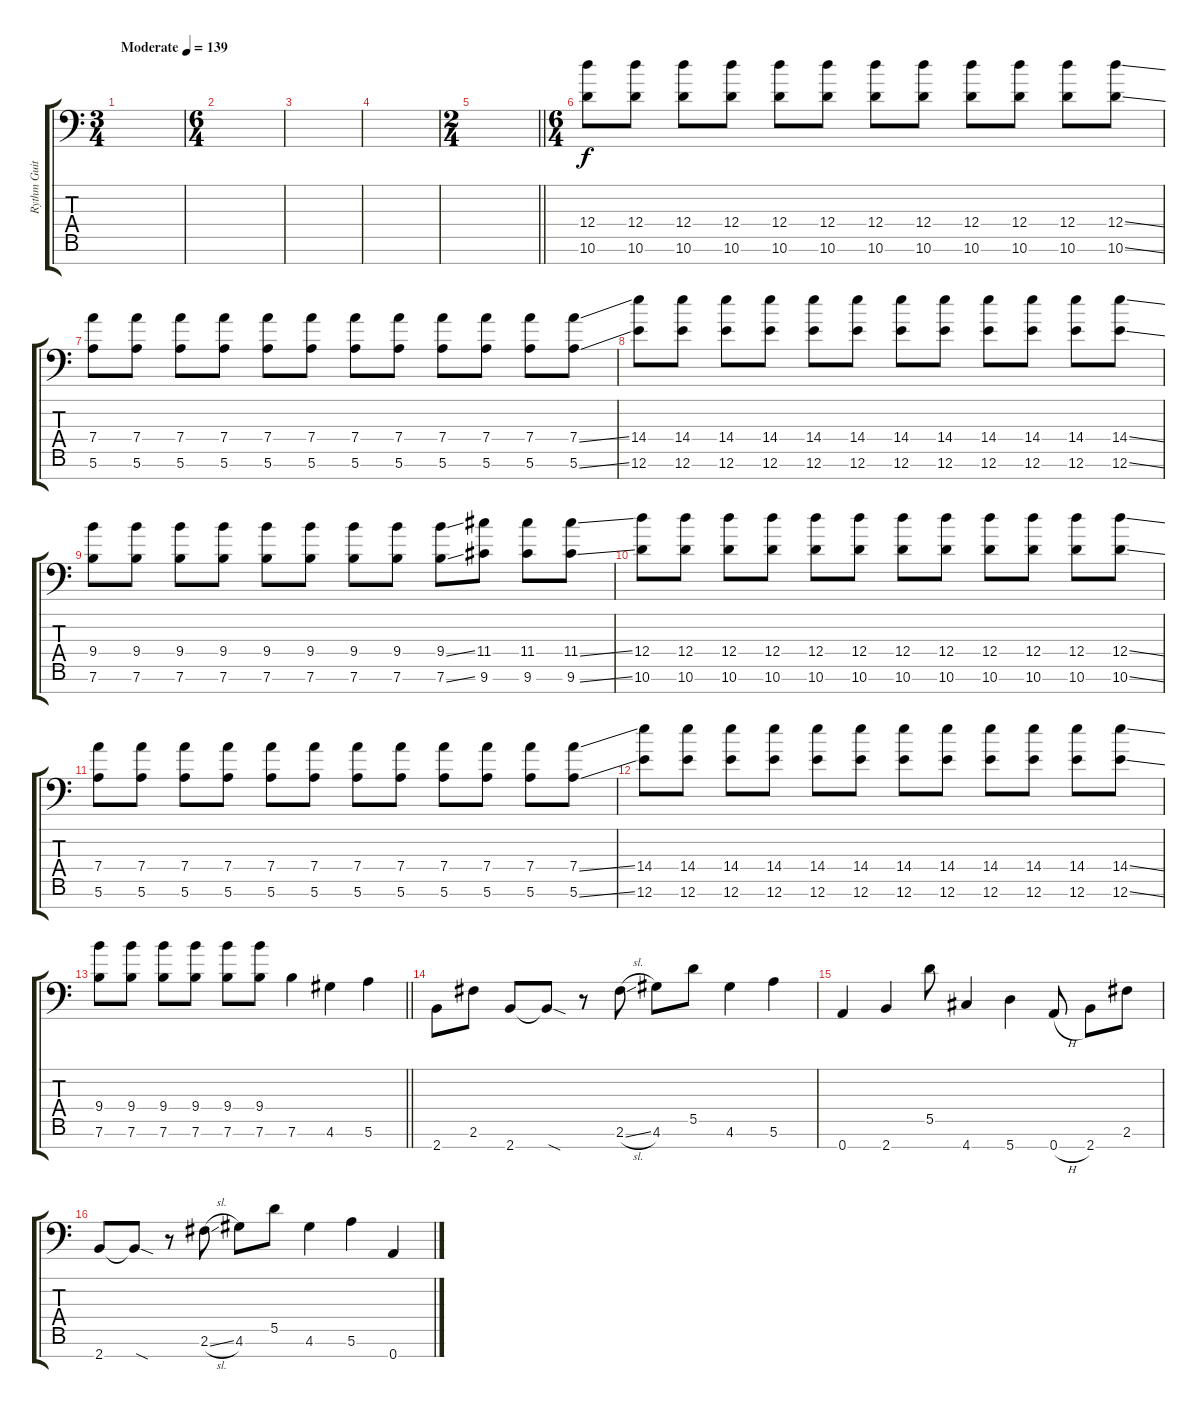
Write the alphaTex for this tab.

\track ("Rythm Guitar #1" "Rythm Guit") {instrument distortionguitar}
\staff {score tabs}
\tuning (D4 A3 E3 D3 A2 E2 A1) {hide}
\ts (3 4)
\section ("" "")
\tempo (139 "Moderate")
\clef f4
\ks c
|
\ts (6 4)
|
|
|
\ts (2 4)
\barLineRight lightlight
|
\ts (6 4)
\section ("" "")
(12.4 10.6).8 (12.4 10.6).8 (12.4 10.6).8 (12.4 10.6).8 (12.4 10.6).8 (12.4 10.6).8 (12.4 10.6).8 (12.4 10.6).8 (12.4 10.6).8 (12.4 10.6).8 (12.4 10.6).8 (12.4{ss} 10.6{ss}).8 |
(7.4 5.6).8 (7.4 5.6).8 (7.4 5.6).8 (7.4 5.6).8 (7.4 5.6).8 (7.4 5.6).8 (7.4 5.6).8 (7.4 5.6).8 (7.4 5.6).8 (7.4 5.6).8 (7.4 5.6).8 (7.4{ss} 5.6{ss}).8 |
(14.4 12.6).8 (14.4 12.6).8 (14.4 12.6).8 (14.4 12.6).8 (14.4 12.6).8 (14.4 12.6).8 (14.4 12.6).8 (14.4 12.6).8 (14.4 12.6).8 (14.4 12.6).8 (14.4 12.6).8 (14.4{ss} 12.6{ss}).8 |
(9.4 7.6).8 (9.4 7.6).8 (9.4 7.6).8 (9.4 7.6).8 (9.4 7.6).8 (9.4 7.6).8 (9.4 7.6).8 (9.4 7.6).8 (9.4{ss} 7.6{ss}).8 (11.4 9.6).8 (11.4 9.6).8 (11.4{ss} 9.6{ss}).8 |
(12.4 10.6).8 (12.4 10.6).8 (12.4 10.6).8 (12.4 10.6).8 (12.4 10.6).8 (12.4 10.6).8 (12.4 10.6).8 (12.4 10.6).8 (12.4 10.6).8 (12.4 10.6).8 (12.4 10.6).8 (12.4{ss} 10.6{ss}).8 |
(7.4 5.6).8 (7.4 5.6).8 (7.4 5.6).8 (7.4 5.6).8 (7.4 5.6).8 (7.4 5.6).8 (7.4 5.6).8 (7.4 5.6).8 (7.4 5.6).8 (7.4 5.6).8 (7.4 5.6).8 (7.4{ss} 5.6{ss}).8 |
(14.4 12.6).8 (14.4 12.6).8 (14.4 12.6).8 (14.4 12.6).8 (14.4 12.6).8 (14.4 12.6).8 (14.4 12.6).8 (14.4 12.6).8 (14.4 12.6).8 (14.4 12.6).8 (14.4 12.6).8 (14.4{ss} 12.6{ss}).8 |
\barLineRight lightlight
(9.4 7.6).8 (9.4 7.6).8 (9.4 7.6).8 (9.4 7.6).8 (9.4 7.6).8 (9.4 7.6).8 7.6.4 4.6.4 5.6.4 |
\section ("" "")
2.7.8 2.6.8 2.7.8 2.7{sod t}.8 r.8 2.6{sl}.8 4.6.8 5.5.8 4.6.4 5.6.4 |
0.7.4 2.7.4 5.5.8 4.7.4 5.7.4 0.7{h}.8 2.7.8 2.6.8 |
2.7.8 2.7{sod t}.8 r.8 2.6{sl}.8 4.6.8 5.5.8 4.6.4 5.6.4 0.7.4
